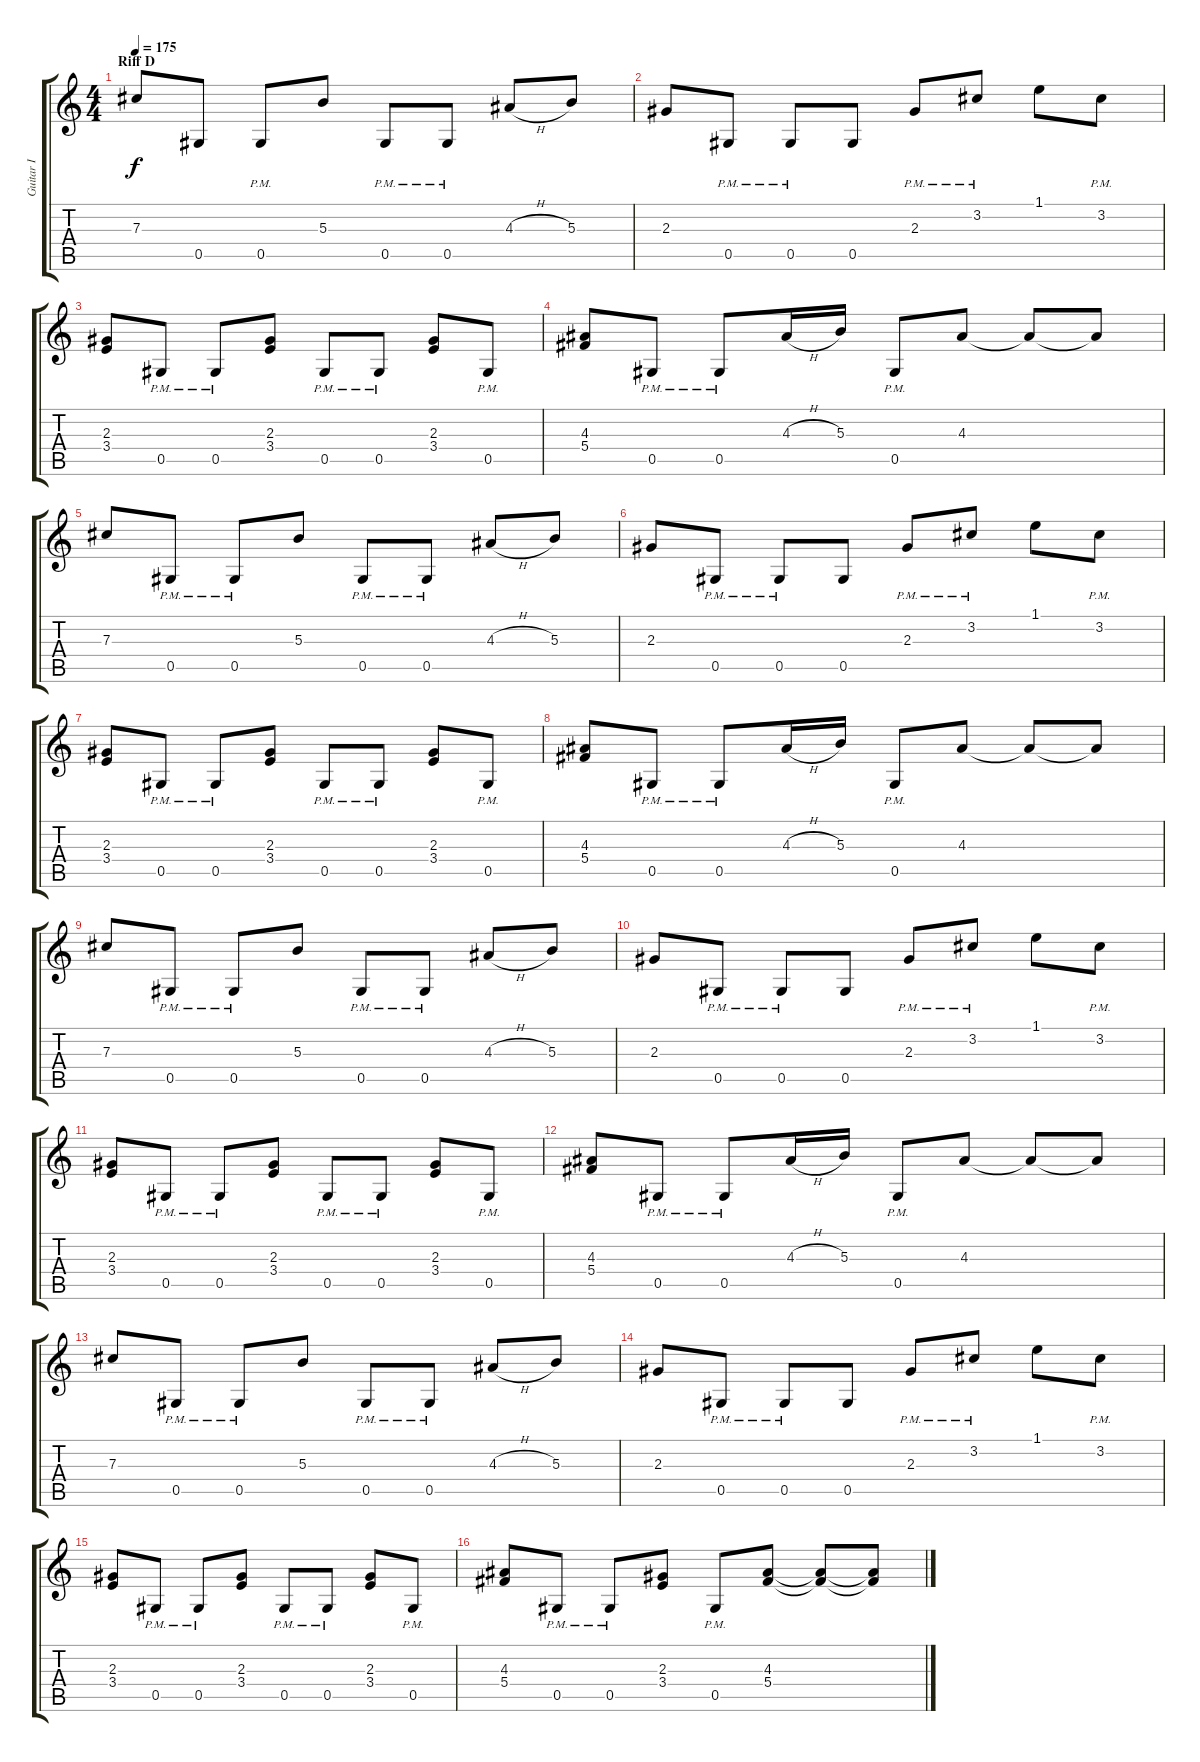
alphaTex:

\track ("Guitar I" "Guitar I") {instrument distortionguitar}
\staff {score tabs}
\tuning (Eb4 Bb3 Gb3 Db3 Ab2 Eb2) {hide}
\ts (4 4)
\section ("" "Riff D")
\tempo 175
\clef g2
\ks c
7.3.8{dy f} 0.5.8 0.5{pm}.8 5.3.8 0.5{pm}.8 0.5{pm}.8 4.3{h}.8 5.3.8 |
2.3.8 0.5{pm}.8 0.5{pm}.8 0.5.8 2.3{pm}.8 3.2{pm}.8 1.1.8 3.2{pm}.8 |
(2.3 3.4).8 0.5{pm}.8 0.5{pm}.8 (2.3 3.4).8 0.5{pm}.8 0.5{pm}.8 (2.3 3.4).8 0.5{pm}.8 |
(4.3 5.4).8 0.5{pm}.8 0.5{pm}.8 4.3{h}.16 5.3.16 0.5{pm}.8 4.3.8 4.3{t}.8 4.3{t}.8 |
7.3.8 0.5{pm}.8 0.5{pm}.8 5.3.8 0.5{pm}.8 0.5{pm}.8 4.3{h}.8 5.3.8 |
2.3.8 0.5{pm}.8 0.5{pm}.8 0.5.8 2.3{pm}.8 3.2{pm}.8 1.1.8 3.2{pm}.8 |
(2.3 3.4).8 0.5{pm}.8 0.5{pm}.8 (2.3 3.4).8 0.5{pm}.8 0.5{pm}.8 (2.3 3.4).8 0.5{pm}.8 |
(4.3 5.4).8 0.5{pm}.8 0.5{pm}.8 4.3{h}.16 5.3.16 0.5{pm}.8 4.3.8 4.3{t}.8 4.3{t}.8 |
7.3.8 0.5{pm}.8 0.5{pm}.8 5.3.8 0.5{pm}.8 0.5{pm}.8 4.3{h}.8 5.3.8 |
2.3.8 0.5{pm}.8 0.5{pm}.8 0.5.8 2.3{pm}.8 3.2{pm}.8 1.1.8 3.2{pm}.8 |
(2.3 3.4).8 0.5{pm}.8 0.5{pm}.8 (2.3 3.4).8 0.5{pm}.8 0.5{pm}.8 (2.3 3.4).8 0.5{pm}.8 |
(4.3 5.4).8 0.5{pm}.8 0.5{pm}.8 4.3{h}.16 5.3.16 0.5{pm}.8 4.3.8 4.3{t}.8 4.3{t}.8 |
7.3.8 0.5{pm}.8 0.5{pm}.8 5.3.8 0.5{pm}.8 0.5{pm}.8 4.3{h}.8 5.3.8 |
2.3.8 0.5{pm}.8 0.5{pm}.8 0.5.8 2.3{pm}.8 3.2{pm}.8 1.1.8 3.2{pm}.8 |
(2.3 3.4).8 0.5{pm}.8 0.5{pm}.8 (2.3 3.4).8 0.5{pm}.8 0.5{pm}.8 (2.3 3.4).8 0.5{pm}.8 |
(4.3 5.4).8 0.5{pm}.8 0.5{pm}.8 (2.3 3.4).8 0.5{pm}.8 (4.3 5.4).8 (4.3{t} 5.4{t}).8 (4.3{t} 5.4{t}).8
